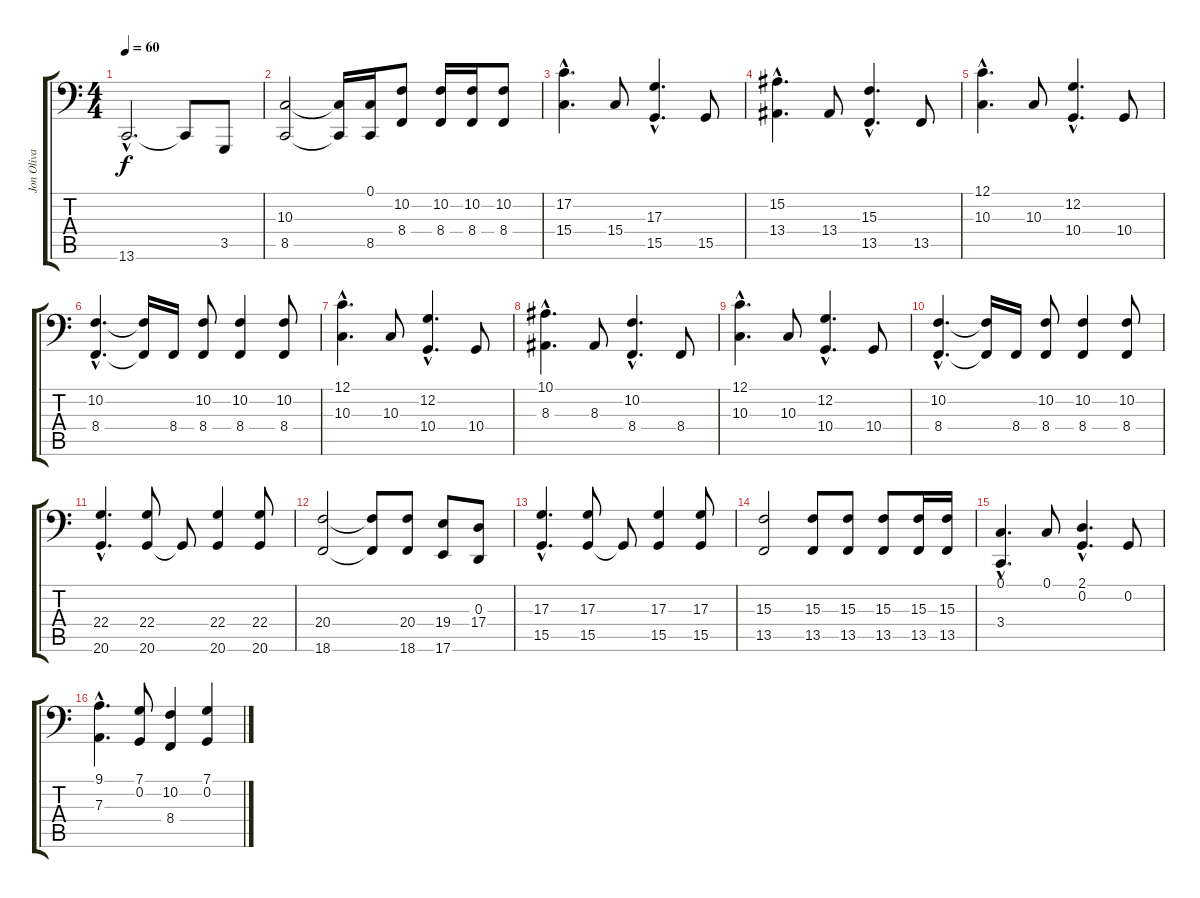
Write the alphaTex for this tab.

\track ("Jon Oliva" "Jon Oliva") {instrument acousticgrandpiano}
\staff {score tabs}
\tuning (C3 G2 D2 A1 E1 B0) {hide}
\ts (4 4)
\tempo 60
\clef f4
\ks c
13.6{hac}.2{d dy f} 13.6{t}.8 3.5.8 |
(10.3 8.5).2 (10.3{t} 8.5{t}).16 (0.1 8.5).16 (10.2 8.4).8 (10.2 8.4).16 (10.2 8.4).16 (10.2 8.4).8 |
(17.2{hac} 15.4{hac}).4{d} 15.4.8 (17.3{hac} 15.5{hac}).4{d} 15.5.8 |
(15.2{hac} 13.4{hac}).4{d} 13.4.8 (15.3{hac} 13.5{hac}).4{d} 13.5.8 |
(12.1{hac} 10.3{hac}).4{d} 10.3.8 (12.2{hac} 10.4{hac}).4{d} 10.4.8 |
(10.2{hac} 8.4{hac}).4{d} (10.2{t} 8.4{t}).16 8.4.16 (10.2 8.4).8 (10.2 8.4).4 (10.2 8.4).8 |
(12.1{hac} 10.3{hac}).4{d} 10.3.8 (12.2{hac} 10.4{hac}).4{d} 10.4.8 |
(10.1{hac} 8.3{hac}).4{d} 8.3.8 (10.2{hac} 8.4{hac}).4{d} 8.4.8 |
(12.1{hac} 10.3{hac}).4{d} 10.3.8 (12.2{hac} 10.4{hac}).4{d} 10.4.8 |
(10.2{hac} 8.4{hac}).4{d} (10.2{t} 8.4{t}).16 8.4.16 (10.2 8.4).8 (10.2 8.4).4 (10.2 8.4).8 |
(22.4{hac} 20.6{hac}).4{d} (22.4 20.6).8 20.6{t}.8 (22.4 20.6).4 (22.4 20.6).8 |
(20.4 18.6).2 (20.4{t} 18.6{t}).8 (20.4 18.6).8 (19.4 17.6).8 (0.3 17.4).8 |
(17.3{hac} 15.5{hac}).4{d} (17.3 15.5).8 15.5{t}.8 (17.3 15.5).4 (17.3 15.5).8 |
(15.3 13.5).2 (15.3 13.5).8 (15.3 13.5).8 (15.3 13.5).8 (15.3 13.5).16 (15.3 13.5).16 |
(0.1{hac} 3.4{hac}).4{d} 0.1.8 (2.1{hac} 0.2{hac}).4{d} 0.2.8 |
(9.1{hac} 7.3{hac}).4{d} (7.1 0.2).8 (10.2 8.4).4 (7.1 0.2).4
